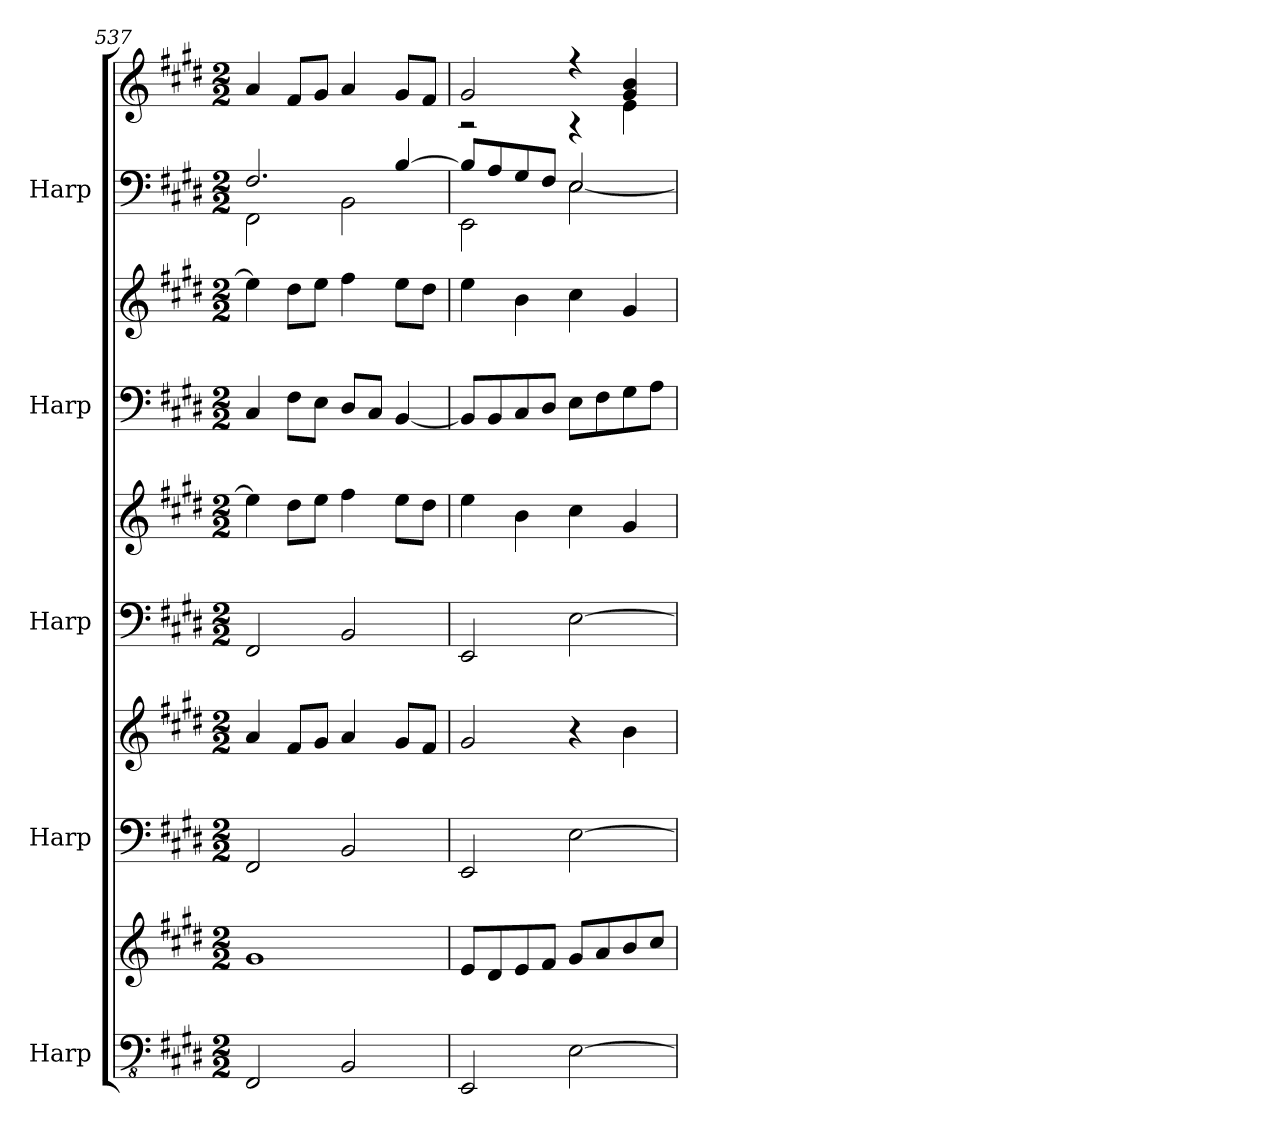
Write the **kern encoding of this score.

**kern	**kern	**kern	**kern	**kern	**kern	**kern	**kern	**kern	**kern
*part5	*part5	*part4	*part4	*part3	*part3	*part2	*part2	*part1	*part1
*staff10	*staff9	*staff8	*staff7	*staff6	*staff5	*staff4	*staff3	*staff2	*staff1
*I"Harp	*	*I"Harp	*	*I"Harp	*	*I"Harp	*	*I"Harp	*
*I'Hp	*	*I'Hp	*	*I'Hp	*	*I'Hp	*	*I'Hp	*
*clefFv4	*clefG2	*clefF4	*clefG2	*clefF4	*clefG2	*clefF4	*clefG2	*clefF4	*clefG2
*k[f#c#g#d#]	*k[f#c#g#d#]	*k[f#c#g#d#]	*k[f#c#g#d#]	*k[f#c#g#d#]	*k[f#c#g#d#]	*k[f#c#g#d#]	*k[f#c#g#d#]	*k[f#c#g#d#]	*k[f#c#g#d#]
*M2/2	*M2/2	*M2/2	*M2/2	*M2/2	*M2/2	*M2/2	*M2/2	*M2/2	*M2/2
=537	=537	=537	=537	=537	=537	=537	=537	=537	=537
*	*	*	*	*	*	*	*	*^	*
2FFF#/	1g#	2FF#/	4a/	2FF#/	4ee\]	4C#/	4ee\]	2.F#/	2FF#\	4a/
.	.	.	8f#/L	.	8dd#\L	8F#\L	8dd#\L	.	.	8f#/L
.	.	.	8g#/J	.	8ee\J	8E\J	8ee\J	.	.	8g#/J
2BBB/	.	2BB/	4a/	2BB/	4ff#\	8D#/L	4ff#\	.	2BB\	4a/
.	.	.	.	.	.	8C#/J	.	.	.	.
.	.	.	8g#/L	.	8ee\L	[4BB/	8ee\L	[4B/	.	8g#/L
.	.	.	8f#/J	.	8dd#\J	.	8dd#\J	.	.	8f#/J
=538	=538	=538	=538	=538	=538	=538	=538	=538	=538	=538
*	*	*	*	*	*	*	*	*	*	*^
2EEE/	8e/L	2EE/	2g#/	2EE/	4ee\	8BB/L]	4ee\	8B/L]	2EE\	2g#/	2rA
.	8d#/	.	.	.	.	8BB/	.	8A/	.	.	.
.	8e/	.	.	.	4b\	8C#/	4b\	8G#/	.	.	.
.	8f#/J	.	.	.	.	8D#/J	.	8F#/J	.	.	.
[2EE\	8g#/L	[2E\	4r	[2E\	4cc#\	8E\L	4cc#\	2E/	[2E\	4r	4rA
.	8a/	.	.	.	.	8F#\	.	.	.	.	.
.	8b/	.	4b\	.	4g#/	8G#\	4g#/	.	.	4g#/ 4b/	4e\
.	8cc#/J	.	.	.	.	8A\J	.	.	.	.	.
*	*	*	*	*	*	*	*	*v	*v	*	*
*	*	*	*	*	*	*	*	*	*v	*v
=	=	=	=	=	=	=	=	=	=
*-	*-	*-	*-	*-	*-	*-	*-	*-	*-
